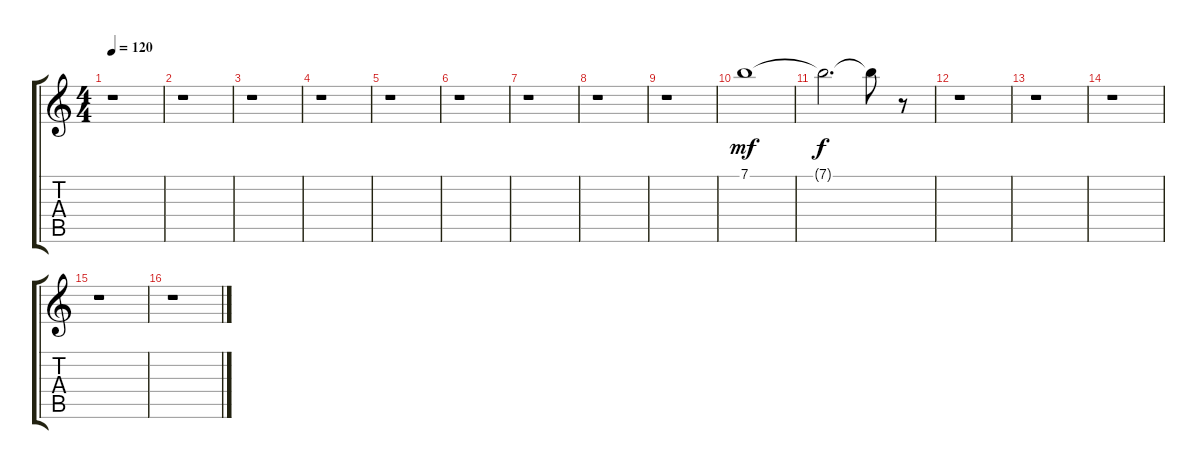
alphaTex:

\track "" {instrument electricbasspick}
\staff {score tabs}
\tuning (E4 B3 G3 D3 A2 E2) {hide}
\ts (4 4)
\tempo 120
\clef g2
\ks c
r.1{dy mf} |
r.1 |
r.1 |
r.1 |
r.1 |
r.1 |
r.1 |
r.1 |
r.1 |
7.1.1 |
7.1{t}.2{d dy f} 7.1{t}.8 r.8 |
r.1 |
r.1 |
r.1 |
r.1 |
r.1
